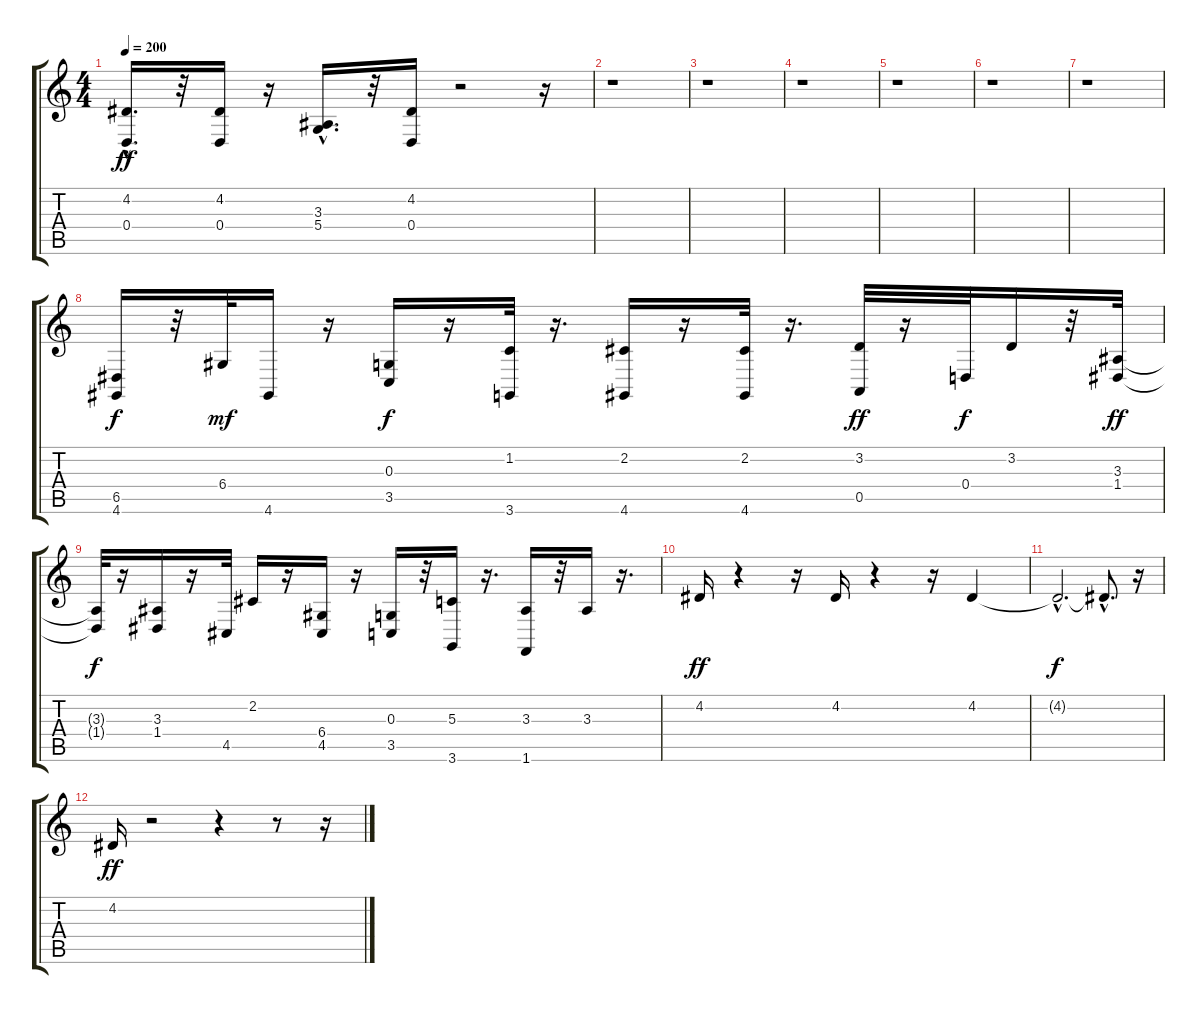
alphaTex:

\track "" {instrument altosax}
\staff {score tabs}
\tuning (E4 B3 G3 D3 A2 E2) {hide}
\ts (4 4)
\tempo 200
\clef g2
\ks c
(4.2{hac} 0.4{hac}).16{d dy ff} r.32 (4.2 0.4).16 r.16 (3.3{hac} 5.4{hac}).16{d} r.32 (4.2 0.4).16 r.2 r.16 |
r.1 |
r.1 |
r.1 |
r.1 |
r.1 |
r.1 |
(6.5 4.6).16{dy f} r.32 6.4.32{dy mf} 4.6.16 r.16 (0.3 3.5).16{dy f} r.16 (1.2 3.6).32 r.16{d} (2.2 4.6).16 r.16 (2.2 4.6).32 r.16{d} (3.2 0.5).32{dy ff} r.16 0.4.32{dy f} 3.2.16 r.32 (3.3 1.4).32{dy ff} |
(3.3{t} 1.4{t}).32{dy f} r.16 (3.3 1.4).16 r.16 4.5.32 2.2.16 r.16 (6.4 4.5).16 r.16 (0.3 3.5).16 r.32 (5.3 3.6).16 r.16{d} (3.3 1.6).16 r.32 3.3.16 r.16{d} |
4.2.16{dy ff} r.4 r.16 4.2.16 r.4 r.16 4.2.4 |
4.2{hac t}.2{d dy f} 4.2{hac t}.8{d} r.16 |
4.2.16{dy ff} r.2 r.4 r.8 r.16
